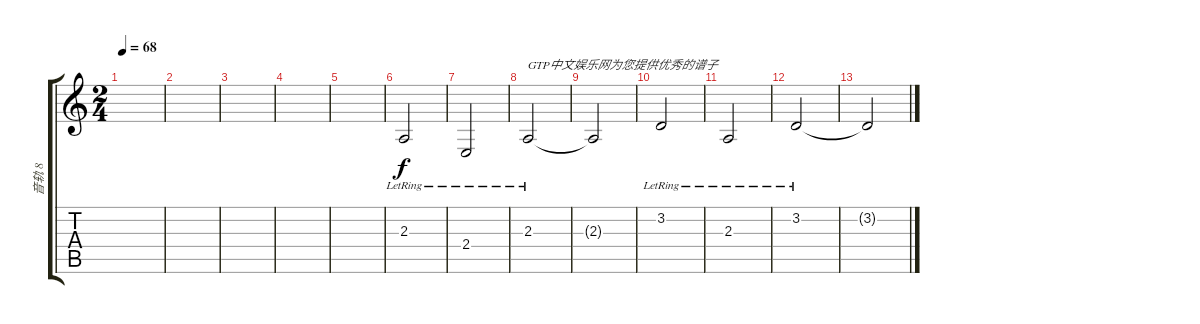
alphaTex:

\track ("音轨 8" "音轨 8") {instrument synthstrings1}
\staff {score tabs}
\tuning (E4 B3 G3 D3 A2 E2) {hide}
\ts (2 4)
\tempo 68
\clef g2
\ks c
|
|
|
|
|
2.3{lr}.2 |
2.4{lr}.2 |
2.3{lr}.2{txt "GTP中文娱乐网为您提供优秀的谱子"} |
2.3{t}.2 |
3.2{lr}.2 |
2.3{lr}.2 |
3.2{lr}.2 |
3.2{t}.2
